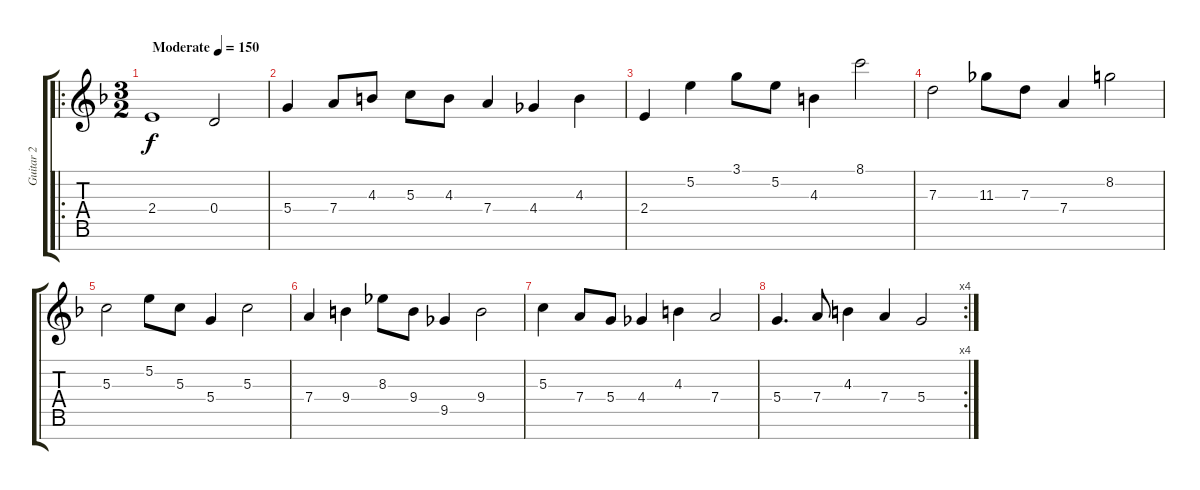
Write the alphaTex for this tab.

\track ("Guitar 2" "Guitar 2") {instrument acousticguitarnylon}
\staff {score tabs}
\tuning (E4 B3 G3 D3 A2 E2 B1) {hide}
\ro
\ts (3 2)
\tempo (150 "Moderate")
\clef g2
\ks f
2.4.1{dy f instrument acousticguitarnylon} 0.4.2 |
5.4.4 7.4.8 4.3.8 5.3.8 4.3.8 7.4.4 4.4.4 4.3.4 |
2.4.4 5.2.4 3.1.8 5.2.8 4.3.4 8.1.2 |
7.3.2 11.3.8 7.3.8 7.4.4 8.2.2 |
5.3.2 5.2.8 5.3.8 5.4.4 5.3.2 |
7.4.4 9.4.4 8.3.8 9.4.8 9.5.4 9.4.2 |
5.3.4 7.4.8 5.4.8 4.4.4 4.3.4 7.4.2 |
\rc 4
5.4.4{d} 7.4.8 4.3.4 7.4.4 5.4.2
